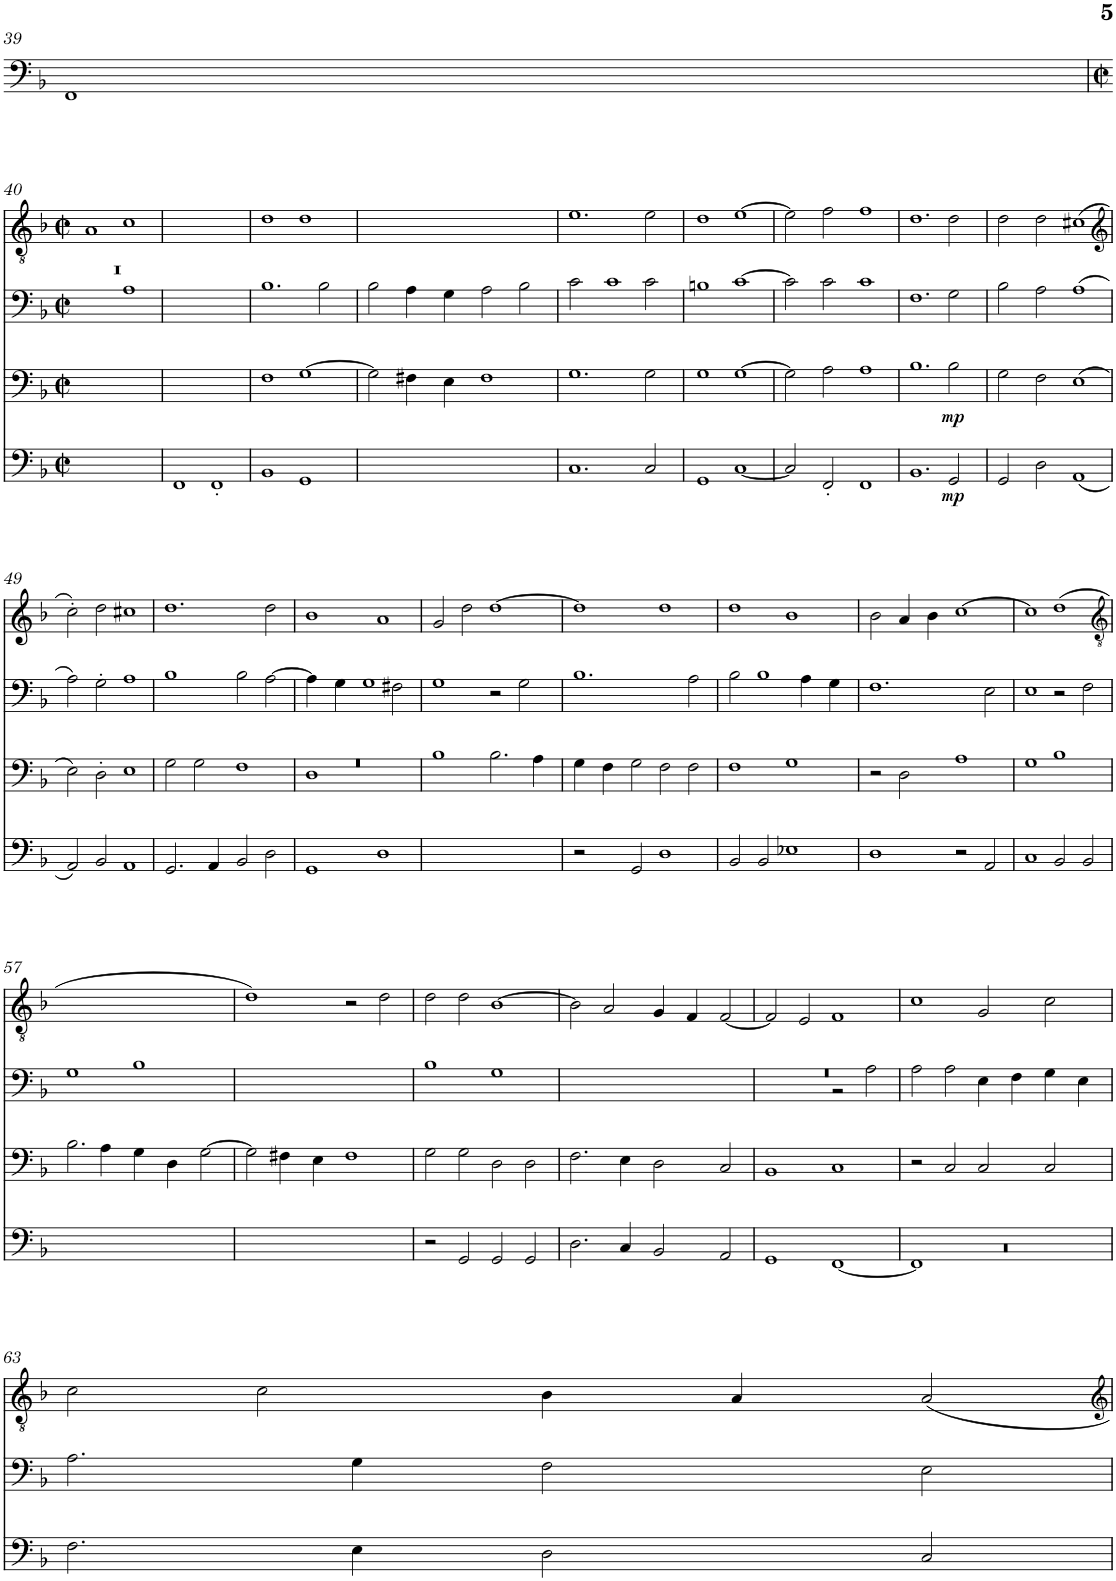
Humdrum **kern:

**kern	**dynam	**kern	**dynam	**kern	**kern
*part4	*part4	*part3	*part3	*part2	*part1
*staff4	*staff4	*staff3	*staff3	*staff2	*staff1
*I"Voice	*	*I"Voice	*	*I"Voice	*I"Voice
*I'V	*	*I'V	*	*I'V	*I'V
!!LO:PB:g=z
*clefF4	*	*clefF4	*	*clefF4	*clefGv2
*k[b-]	*	*k[b-]	*	*k[b-]	*k[b-]
*M2/2	*	*M2/2	*	*M2/2	*M2/2
*met(c|)	*	*met(c|)	*	*met(c|)	*met(c|)
=39	=39	=39	=39	=39	=39
1FF	.	1ryy	.	1ryy	1ryy
!!LO:LB:g=z
=40	=40	=40	=40	=40	=40
*M2/2	*	*M2/2	*	*M2/2	*M2/2
*met(c|)	*	*met(c|)	*	*met(c|)	*met(c|)
*	*	*	*	*^	*
1ryy	.	1ryy	.	1r	1ryy	1A
1ryy	.	1ryy	.	1ryy	1A	1c
*	*	*	*	*v	*v	*
=41	=41	=41	=41	=41	=41
1FF	.	1ryy	.	1ryy	1ryy
1FF'	.	1ryy	.	1ryy	1ryy
=42	=42	=42	=42	=42	=42
1BB-	.	1F	.	[1B-	1d
1GG	.	[>1G	.	2ryy	1d
.	.	.	.	2B-\	.
=43	=43	=43	=43	=43	=43
1ryy	.	2G\]	.	2B-\	1ryy
.	.	4F#X\	.	2B-]	.
.	.	4E\	.	.	.
1.ryy	.	1F#	.	4A\	1.ryy
.	.	.	.	4G\	.
.	.	.	.	2A\	.
.	.	2ryy	.	2B-\	.
=44	=44	=44	=44	=44	=44
[1C	.	[1G	.	2c\	[1e
.	.	.	.	[2c	.
2ryy	.	2ryy	.	2ryy	2ryy
2C/	.	2G\	.	2c\	2e\
=45	=45	=45	=45	=45	=45
1GG	.	1G	.	1Bn	1d
2C]	.	2G]	.	2c]	2e]
[<1C	.	[>1G	.	[>1c	[>1e
=46	=46	=46	=46	=46	=46
2C/]	.	2G\]	.	2c\]	2e\]
2FF'/	.	2A\	.	2c\	2f\
1FF	.	1A	.	1c	1f
=47	=47	=47	=47	=47	=47
[1BB-	.	[1B-	.	[1F	[1d
2ryy	.	2ryy	.	2ryy	2ryy
!	!LO:DY:b	!	!LO:DY:b	!	!
2GG/	mp	2B-\	mp	2G\	2d\
=48	=48	=48	=48	=48	=48
2GG/	.	2G\	.	2B-\	2d\
2BB-]	.	2B-]	.	2F]	2d]
2D\	.	2F\	.	2A\	2d\
(<1AA	.	(>1E	.	(>1A	(>1c#X
!!LO:LB:g=z
=49	=49	=49	=49	=49	=49
*	*	*	*	*	*clefG2
2AA/)	.	2E\)	.	2A\)	2cc'\)
2BB-/	.	2D'\	.	2G'\	2dd\
1AA	.	1E	.	1A	1cc#X
=50	=50	=50	=50	=50	=50
2.GG/	.	2G\	.	1B-	[1dd
.	.	2G\	.	.	.
4AA/	.	.	.	.	.
2BB-/	.	1F	.	2B-\	2ryy
2D\	.	.	.	[>2A\	2dd\
=51	=51	=51	=51	=51	=51
*	*	*^	*	*	*
1GG	.	1r	1D	.	4A\]	1b-
.	.	.	.	.	4G\	.
.	.	.	.	.	[2G	.
1D	.	1.ryy	1.ryy	.	2ryy	2dd]
.	.	.	.	.	2F#X\	1a
2ryy	.	.	.	.	2ryy	.
*	*	*v	*v	*	*	*
=52	=52	=52	=52	=52	=52
1ryy	.	1B-	.	1G	2g/
.	.	.	.	.	2dd\
1.ryy	.	2.B-\	.	2G]	[>1dd
.	.	.	.	2r	.
.	.	4A\	.	.	.
.	.	2ryy	.	2G\	2ryy
=53	=53	=53	=53	=53	=53
2r	.	4G\	.	[1B-	1dd]
.	.	4F\	.	.	.
2GG/	.	2G\	.	.	.
1D	.	2F\	.	2ryy	1dd
.	.	2F\	.	2A\	.
=54	=54	=54	=54	=54	=54
2BB-/	.	1F	.	2B-\	1dd
2BB-/	.	.	.	2B-]	.
1E-X	.	1G	.	[2B-	1b-
.	.	.	.	4A\	.
.	.	.	.	4G\	.
=55	=55	=55	=55	=55	=55
1D	.	2r	.	[1F	2b-\
.	.	2D\	.	.	4a/
.	.	.	.	.	4b-\
2r	.	1A	.	2B-]	[>1cc
2AA/	.	.	.	2E\	.
=56	=56	=56	=56	=56	=56
1C	.	1G	.	1E	1cc]
2BB-/	.	1B-	.	2F]	(>1dd
2BB-/	.	.	.	2r	.
2ryy	.	2ryy	.	2F\	2ryy
!!LO:LB:g=z
=57	=57	=57	=57	=57	=57
*	*	*	*	*	*clefGv2
1ryy	.	2.B-\	.	1G	1ryy
.	.	4A\	.	.	.
1ryy	.	4G\	.	1B-	1ryy
.	.	4D\	.	.	.
.	.	[>2G\	.	.	.
=58	=58	=58	=58	=58	=58
1ryy	.	2G\]	.	1ryy	1d)
.	.	4F#X\	.	.	.
.	.	4E\	.	.	.
1ryy	.	1F#	.	1ryy	2r
.	.	.	.	.	2d\
=59	=59	=59	=59	=59	=59
2r	.	2G\	.	1B-	2d\
2GG/	.	2G\	.	.	2d\
2GG/	.	2D\	.	1G	[>1B-
2GG/	.	2D\	.	.	.
=60	=60	=60	=60	=60	=60
2.D\	.	2.F\	.	1ryy	2B-\]
.	.	.	.	.	2A/
4C/	.	4E\	.	.	.
2BB-/	.	2D\	.	1ryy	4G/
.	.	.	.	.	4F/
2AA/	.	2C/	.	.	[<2F/
=61	=61	=61	=61	=61	=61
*	*	*	*	*^	*
1GG	.	1BB-	.	1r	1ryy	2F/]
.	.	.	.	.	.	2E/
[<1FF	.	1C	.	1ryy	2r	1F
.	.	.	.	.	2A\	.
*	*	*	*	*v	*v	*
=62	=62	=62	=62	=62	=62
*^	*	*	*	*	*
1FF]	1r	.	2r	.	2A\	1c
.	.	.	2C/	.	2A\	.
1ryy	1ryy	.	2C/	.	4E\	2G/
.	.	.	.	.	4F\	.
.	.	.	2C/	.	4G\	2c\
.	.	.	.	.	4E\	.
*v	*v	*	*	*	*	*
!!LO:LB:g=z
=63	=63	=63	=63	=63	=63
1ryy	.	2.F\	.	2.A\	2c\
.	.	.	.	.	2c\
.	.	4E\	.	4G\	.
1r	.	2D\	.	2F\	4B-\
.	.	.	.	.	4A/
.	.	2C/	.	2E\	2A/
=	=	=	=	=	=
*-	*-	*-	*-	*-	*-
